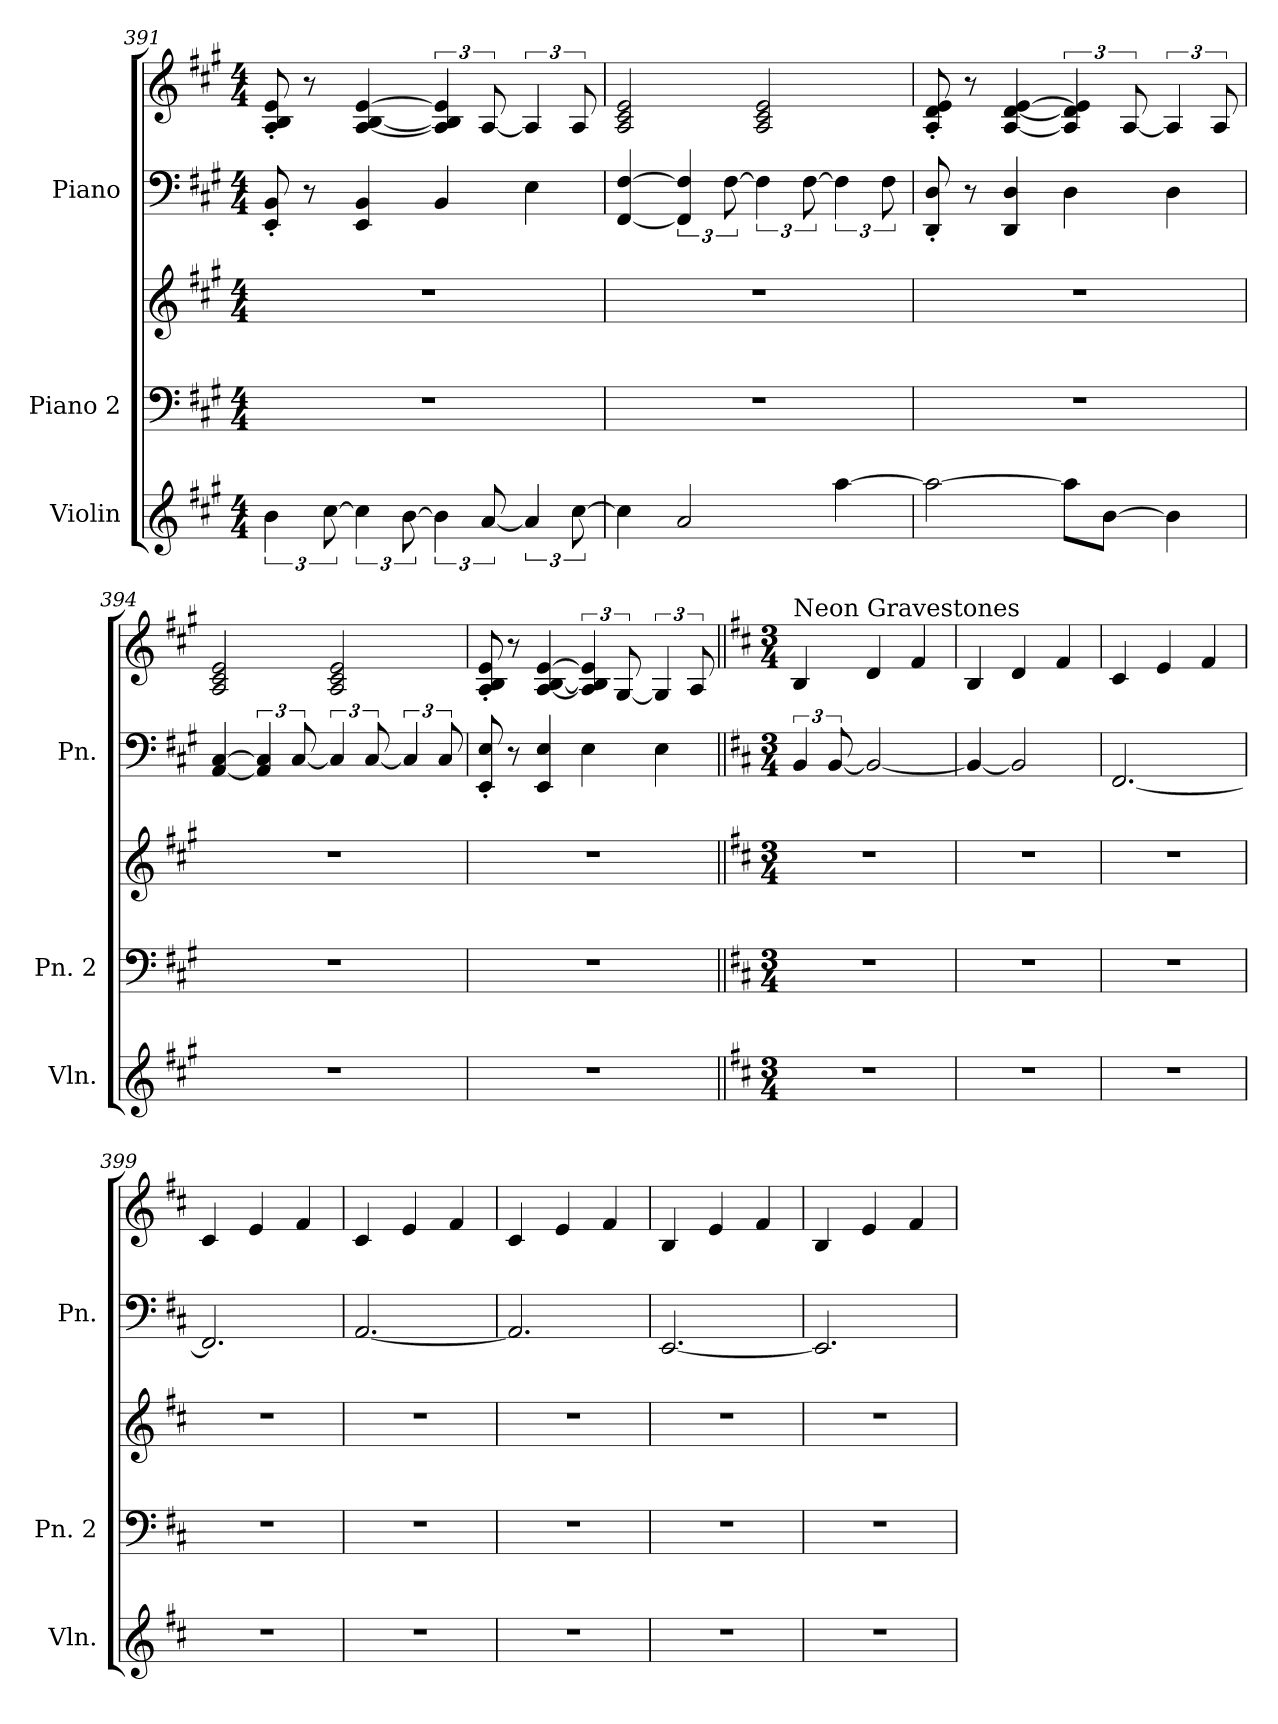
**kern	**kern	**kern	**kern	**kern
*part3	*part2	*part2	*part1	*part1
*staff5	*staff4	*staff3	*staff2	*staff1
*I"Violin	*I"Piano 2	*	*I"Piano	*
*I'Vln.	*I'Pn. 2	*	*I'Pn.	*
!!LO:LB:g=z
*clefG2	*clefF4	*clefG2	*clefF4	*clefG2
*k[f#c#g#]	*k[f#c#g#]	*k[f#c#g#]	*k[f#c#g#]	*k[f#c#g#]
*M4/4	*M4/4	*M4/4	*M4/4	*M4/4
=391	=391	=391	=391	=391
6b\	1r	1r	8EE/' 8BB/'	8A/' 8B/' 8e/'
.	.	.	8r	8r
[12cc#\	.	.	.	.
6cc#\]	.	.	4EE/ 4BB/	[4A/ [4B/ [4e/
[12b\	.	.	.	.
6b\]	.	.	4BB/	6A/] 6B/] 6e/]
[12a/	.	.	.	[12A/
6a/]	.	.	4E\	6A/]
[12cc#\	.	.	.	12A/
=392	=392	=392	=392	=392
4cc#\]	1r	1r	[4FF#/ [4F#/	2A/ 2c#/ 2e/
2a/	.	.	6FF#/] 6F#/]	.
.	.	.	[12F#\	.
.	.	.	6F#\]	2A/ 2c#/ 2e/
.	.	.	[12F#\	.
[4aa\	.	.	6F#\]	.
.	.	.	12F#\	.
=393	=393	=393	=393	=393
2aa\_	1r	1r	8DD/' 8D/'	8A/' 8d/' 8e/'
.	.	.	8r	8r
.	.	.	4DD/ 4D/	[4A/ [4d/ [4e/
8aa\L]	.	.	4D\	6A/] 6d/] 6e/]
[8b\J	.	.	.	.
.	.	.	.	[12A/
4b\]	.	.	4D\	6A/]
.	.	.	.	12A/
=394	=394	=394	=394	=394
1r	1r	1r	[4AA/ [4C#/	2A/ 2c#/ 2e/
.	.	.	6AA/] 6C#/]	.
.	.	.	[12C#/	.
.	.	.	6C#/]	2A/ 2c#/ 2e/
.	.	.	[12C#/	.
.	.	.	6C#/]	.
.	.	.	12C#/	.
!!LO:PB:g=z
=395	=395	=395	=395	=395
1r	1r	1r	8EE/' 8E/'	8A/' 8B/' 8e/'
.	.	.	8r	8r
.	.	.	4EE/ 4E/	[4A/ [4B/ [4e/
.	.	.	4E\	6A/] 6B/] 6e/]
.	.	.	.	[12G#/
.	.	.	4E\	6G#/]
.	.	.	.	12A/
=396||	=396||	=396||	=396||	=396||
*k[f#c#]	*k[f#c#]	*k[f#c#]	*k[f#c#]	*k[f#c#]
*M3/4	*M3/4	*M3/4	*M3/4	*M3/4
*	*	*	*	*MM150
!	!	!	!	!LO:TX:t=Neon Gravestones
2.r	2.r	2.r	6BB/	4B/
.	.	.	[12BB/	.
.	.	.	2BB/_	4d/
.	.	.	.	4f#/
=397	=397	=397	=397	=397
2.r	2.r	2.r	4BB/_	4B/
.	.	.	2BB/]	4d/
.	.	.	.	4f#/
=398	=398	=398	=398	=398
2.r	2.r	2.r	[2.FF#/	4c#/
.	.	.	.	4e/
.	.	.	.	4f#/
=399	=399	=399	=399	=399
2.r	2.r	2.r	2.FF#/]	4c#/
.	.	.	.	4e/
.	.	.	.	4f#/
=400	=400	=400	=400	=400
2.r	2.r	2.r	[2.AA/	4c#/
.	.	.	.	4e/
.	.	.	.	4f#/
=401	=401	=401	=401	=401
2.r	2.r	2.r	2.AA/]	4c#/
.	.	.	.	4e/
.	.	.	.	4f#/
=402	=402	=402	=402	=402
2.r	2.r	2.r	[2.EE/	4B/
.	.	.	.	4e/
.	.	.	.	4f#/
!!LO:LB:g=z
=403	=403	=403	=403	=403
2.r	2.r	2.r	2.EE/]	4B/
.	.	.	.	4e/
.	.	.	.	4f#/
=	=	=	=	=
*-	*-	*-	*-	*-
